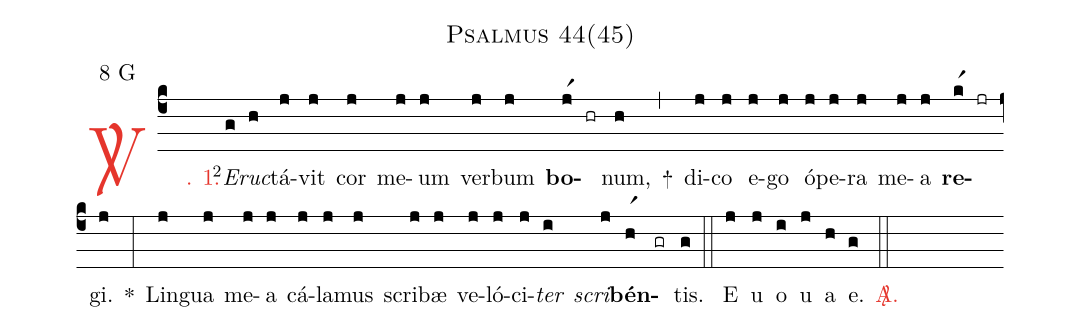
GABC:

name: Psalmus 44(45);
mode: 8;
mode-differentia: G;
%%
(c4)

<c><sp>V/</sp>. 1.</c>() <v>\VSup{2}</v><i>E</i>(g)<i>ruc</i>(h)tá(j)vit(j) cor(j) me(j)um(j) ver(j)bum(j) <b>bo</b>(jr1)(hr)num,(h) +(,) di(j)co(j) e(j)go(j) ó(j)pe(j)ra(j) me(j)a(j) <b>re</b>(kr1)(jr)gi.(j) *(:) Lin(j)gua(j) me(j)a(j) cá(j)la(j)mus(j) scri(j)bæ(j) ve(j)ló(j)ci(j)<i>ter</i>(i) <i>scri</i>(j)<b>bén</b>(hr1)(gr)tis.(g) (::)

<eu>E(j) u(j) o(i) u(j) a(h) e.</eu>(g) <c><sp>A/</sp>.</c>(::)
